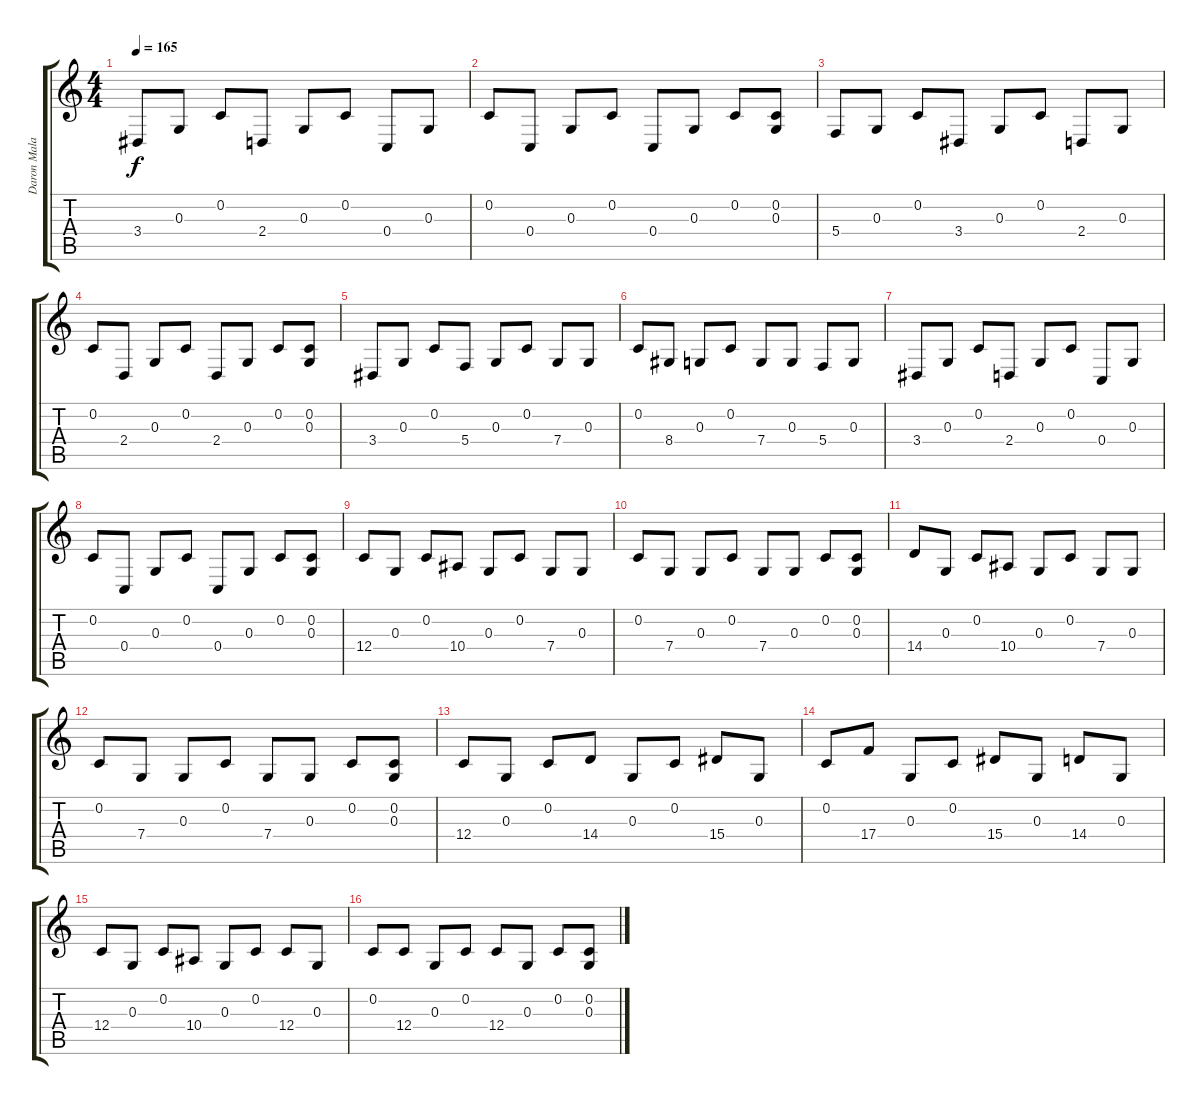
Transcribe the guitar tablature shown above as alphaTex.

\track ("Daron Malakian - Sitar" "Daron Mala") {instrument sitar}
\staff {score tabs}
\tuning (E4 C4 G3 C3 G2 C2) {hide}
\ts (4 4)
\tempo 165
\clef g2
\ks c
3.4.8{dy f} 0.3.8 0.2.8 2.4.8 0.3.8 0.2.8 0.4.8 0.3.8 |
0.2.8 0.4.8 0.3.8 0.2.8 0.4.8 0.3.8 0.2.8 (0.2 0.3).8 |
5.4.8 0.3.8 0.2.8 3.4.8 0.3.8 0.2.8 2.4.8 0.3.8 |
0.2.8 2.4.8 0.3.8 0.2.8 2.4.8 0.3.8 0.2.8 (0.2 0.3).8 |
3.4.8 0.3.8 0.2.8 5.4.8 0.3.8 0.2.8 7.4.8 0.3.8 |
0.2.8 8.4.8 0.3.8 0.2.8 7.4.8 0.3.8 5.4.8 0.3.8 |
3.4.8 0.3.8 0.2.8 2.4.8 0.3.8 0.2.8 0.4.8 0.3.8 |
0.2.8 0.4.8 0.3.8 0.2.8 0.4.8 0.3.8 0.2.8 (0.2 0.3).8 |
12.4.8 0.3.8 0.2.8 10.4.8 0.3.8 0.2.8 7.4.8 0.3.8 |
0.2.8 7.4.8 0.3.8 0.2.8 7.4.8 0.3.8 0.2.8 (0.2 0.3).8 |
14.4.8 0.3.8 0.2.8 10.4.8 0.3.8 0.2.8 7.4.8 0.3.8 |
0.2.8 7.4.8 0.3.8 0.2.8 7.4.8 0.3.8 0.2.8 (0.2 0.3).8 |
12.4.8 0.3.8 0.2.8 14.4.8 0.3.8 0.2.8 15.4.8 0.3.8 |
0.2.8 17.4.8 0.3.8 0.2.8 15.4.8 0.3.8 14.4.8 0.3.8 |
12.4.8 0.3.8 0.2.8 10.4.8 0.3.8 0.2.8 12.4.8 0.3.8 |
0.2.8 12.4.8 0.3.8 0.2.8 12.4.8 0.3.8 0.2.8 (0.2 0.3).8
